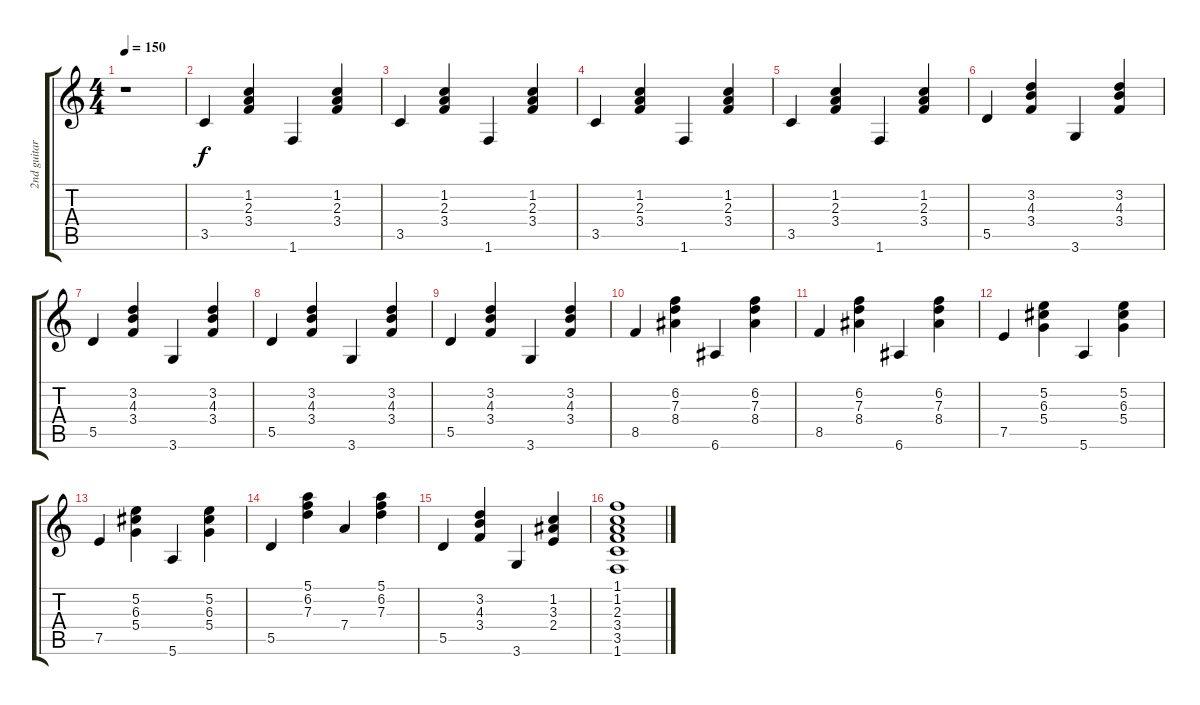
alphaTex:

\track ("2nd guitare" "2nd guitar") {instrument acousticguitarnylon}
\staff {score tabs}
\tuning (E4 B3 G3 D3 A2 E2) {hide}
\ts (4 4)
\tempo 150
\clef g2
\ks c
r.1{dy f instrument acousticguitarnylon} |
3.5.4 (1.2 2.3 3.4).4 1.6.4 (1.2 2.3 3.4).4 |
3.5.4 (1.2 2.3 3.4).4 1.6.4 (1.2 2.3 3.4).4 |
3.5.4 (1.2 2.3 3.4).4 1.6.4 (1.2 2.3 3.4).4 |
3.5.4 (1.2 2.3 3.4).4 1.6.4 (1.2 2.3 3.4).4 |
5.5.4 (3.2 4.3 3.4).4 3.6.4 (3.2 4.3 3.4).4 |
5.5.4 (3.2 4.3 3.4).4 3.6.4 (3.2 4.3 3.4).4 |
5.5.4 (3.2 4.3 3.4).4 3.6.4 (3.2 4.3 3.4).4 |
5.5.4 (3.2 4.3 3.4).4 3.6.4 (3.2 4.3 3.4).4 |
8.5.4 (6.2 7.3 8.4).4 6.6.4 (6.2 7.3 8.4).4 |
8.5.4 (6.2 7.3 8.4).4 6.6.4 (6.2 7.3 8.4).4 |
7.5.4 (5.2 6.3 5.4).4 5.6.4 (5.2 6.3 5.4).4 |
7.5.4 (5.2 6.3 5.4).4 5.6.4 (5.2 6.3 5.4).4 |
5.5.4 (5.1 6.2 7.3).4 7.4.4 (5.1 6.2 7.3).4 |
5.5.4 (3.2 4.3 3.4).4 3.6.4 (1.2 3.3 2.4).4 |
(1.1 1.2 2.3 3.4 3.5 1.6).1
